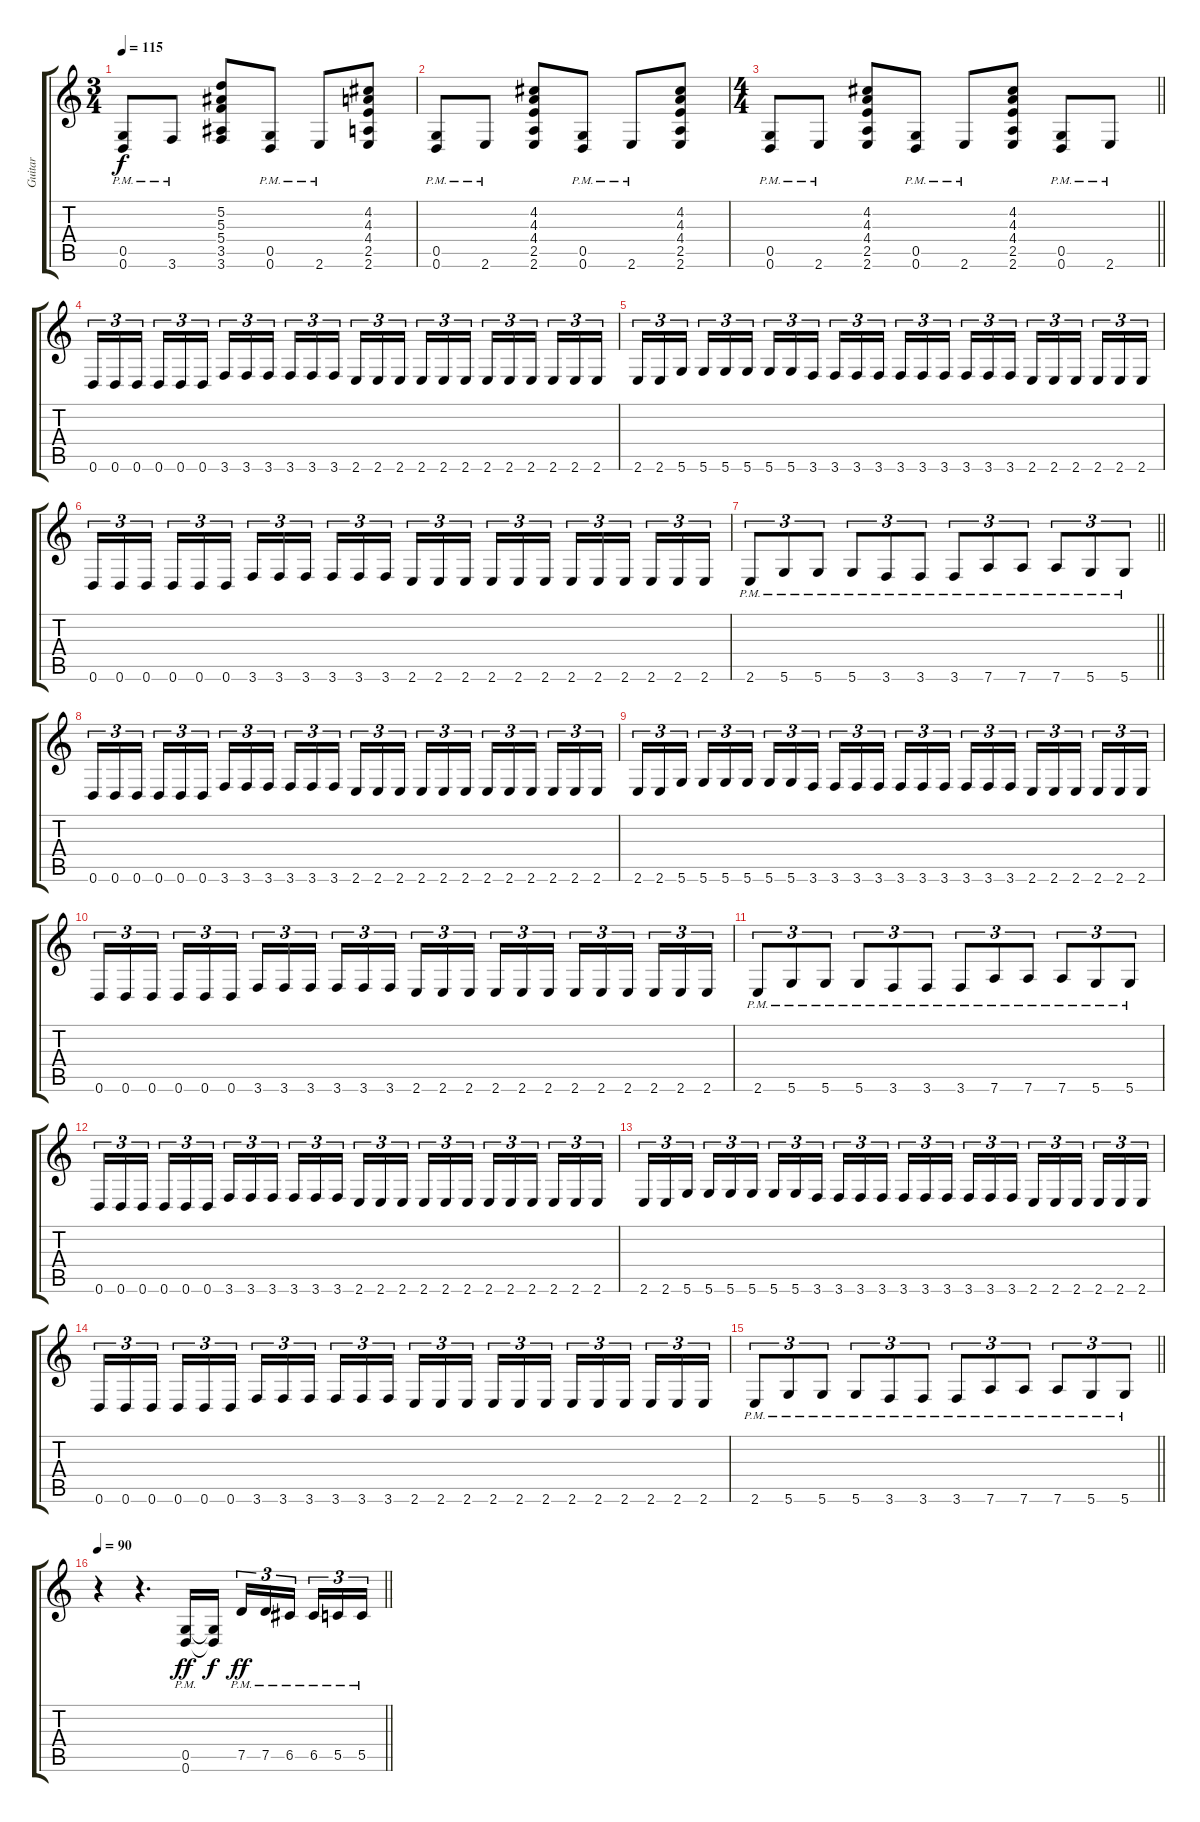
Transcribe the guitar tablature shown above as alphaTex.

\track ("Guitar" "Guitar") {instrument overdrivenguitar}
\staff {score tabs}
\tuning (D4 A3 F3 C3 G2 D2) {hide}
\ts (3 4)
\tempo 115
\clef g2
\ks c
(0.5{pm} 0.6{pm}).8{dy f} 3.6{pm}.8 (5.2 5.3 5.4 3.5 3.6).8 (0.5{pm} 0.6{pm}).8 2.6{pm}.8 (4.2 4.3 4.4 2.5 2.6).8 |
(0.5{pm} 0.6{pm}).8 2.6{pm}.8 (4.2 4.3 4.4 2.5 2.6).8 (0.5{pm} 0.6{pm}).8 2.6{pm}.8 (4.2 4.3 4.4 2.5 2.6).8 |
\ts (4 4)
\barLineRight lightlight
(0.5{pm} 0.6{pm}).8 2.6{pm}.8 (4.2 4.3 4.4 2.5 2.6).8 (0.5{pm} 0.6{pm}).8 2.6{pm}.8 (4.2 4.3 4.4 2.5 2.6).8 (0.5{pm} 0.6{pm}).8 2.6{pm}.8 |
\section ("" "")
0.6.16{tu (3 2)} 0.6.16{tu (3 2)} 0.6.16{tu (3 2) beam splitsecondary} 0.6.16{tu (3 2)} 0.6.16{tu (3 2)} 0.6.16{tu (3 2)} 3.6.16{tu (3 2)} 3.6.16{tu (3 2)} 3.6.16{tu (3 2) beam splitsecondary} 3.6.16{tu (3 2)} 3.6.16{tu (3 2)} 3.6.16{tu (3 2)} 2.6.16{tu (3 2)} 2.6.16{tu (3 2)} 2.6.16{tu (3 2) beam splitsecondary} 2.6.16{tu (3 2)} 2.6.16{tu (3 2)} 2.6.16{tu (3 2)} 2.6.16{tu (3 2)} 2.6.16{tu (3 2)} 2.6.16{tu (3 2) beam splitsecondary} 2.6.16{tu (3 2)} 2.6.16{tu (3 2)} 2.6.16{tu (3 2)} |
2.6.16{tu (3 2)} 2.6.16{tu (3 2)} 5.6.16{tu (3 2) beam splitsecondary} 5.6.16{tu (3 2)} 5.6.16{tu (3 2)} 5.6.16{tu (3 2)} 5.6.16{tu (3 2)} 5.6.16{tu (3 2)} 3.6.16{tu (3 2) beam splitsecondary} 3.6.16{tu (3 2)} 3.6.16{tu (3 2)} 3.6.16{tu (3 2)} 3.6.16{tu (3 2)} 3.6.16{tu (3 2)} 3.6.16{tu (3 2) beam splitsecondary} 3.6.16{tu (3 2)} 3.6.16{tu (3 2)} 3.6.16{tu (3 2)} 2.6.16{tu (3 2)} 2.6.16{tu (3 2)} 2.6.16{tu (3 2) beam splitsecondary} 2.6.16{tu (3 2)} 2.6.16{tu (3 2)} 2.6.16{tu (3 2)} |
0.6.16{tu (3 2)} 0.6.16{tu (3 2)} 0.6.16{tu (3 2) beam splitsecondary} 0.6.16{tu (3 2)} 0.6.16{tu (3 2)} 0.6.16{tu (3 2)} 3.6.16{tu (3 2)} 3.6.16{tu (3 2)} 3.6.16{tu (3 2) beam splitsecondary} 3.6.16{tu (3 2)} 3.6.16{tu (3 2)} 3.6.16{tu (3 2)} 2.6.16{tu (3 2)} 2.6.16{tu (3 2)} 2.6.16{tu (3 2) beam splitsecondary} 2.6.16{tu (3 2)} 2.6.16{tu (3 2)} 2.6.16{tu (3 2)} 2.6.16{tu (3 2)} 2.6.16{tu (3 2)} 2.6.16{tu (3 2) beam splitsecondary} 2.6.16{tu (3 2)} 2.6.16{tu (3 2)} 2.6.16{tu (3 2)} |
\barLineRight lightlight
2.6{pm}.8{tu (3 2)} 5.6{pm}.8{tu (3 2)} 5.6{pm}.8{tu (3 2)} 5.6{pm}.8{tu (3 2)} 3.6{pm}.8{tu (3 2)} 3.6{pm}.8{tu (3 2)} 3.6{pm}.8{tu (3 2)} 7.6{pm}.8{tu (3 2)} 7.6{pm}.8{tu (3 2)} 7.6{pm}.8{tu (3 2)} 5.6{pm}.8{tu (3 2)} 5.6{pm}.8{tu (3 2)} |
0.6.16{tu (3 2)} 0.6.16{tu (3 2)} 0.6.16{tu (3 2) beam splitsecondary} 0.6.16{tu (3 2)} 0.6.16{tu (3 2)} 0.6.16{tu (3 2)} 3.6.16{tu (3 2)} 3.6.16{tu (3 2)} 3.6.16{tu (3 2) beam splitsecondary} 3.6.16{tu (3 2)} 3.6.16{tu (3 2)} 3.6.16{tu (3 2)} 2.6.16{tu (3 2)} 2.6.16{tu (3 2)} 2.6.16{tu (3 2) beam splitsecondary} 2.6.16{tu (3 2)} 2.6.16{tu (3 2)} 2.6.16{tu (3 2)} 2.6.16{tu (3 2)} 2.6.16{tu (3 2)} 2.6.16{tu (3 2) beam splitsecondary} 2.6.16{tu (3 2)} 2.6.16{tu (3 2)} 2.6.16{tu (3 2)} |
2.6.16{tu (3 2)} 2.6.16{tu (3 2)} 5.6.16{tu (3 2) beam splitsecondary} 5.6.16{tu (3 2)} 5.6.16{tu (3 2)} 5.6.16{tu (3 2)} 5.6.16{tu (3 2)} 5.6.16{tu (3 2)} 3.6.16{tu (3 2) beam splitsecondary} 3.6.16{tu (3 2)} 3.6.16{tu (3 2)} 3.6.16{tu (3 2)} 3.6.16{tu (3 2)} 3.6.16{tu (3 2)} 3.6.16{tu (3 2) beam splitsecondary} 3.6.16{tu (3 2)} 3.6.16{tu (3 2)} 3.6.16{tu (3 2)} 2.6.16{tu (3 2)} 2.6.16{tu (3 2)} 2.6.16{tu (3 2) beam splitsecondary} 2.6.16{tu (3 2)} 2.6.16{tu (3 2)} 2.6.16{tu (3 2)} |
0.6.16{tu (3 2)} 0.6.16{tu (3 2)} 0.6.16{tu (3 2) beam splitsecondary} 0.6.16{tu (3 2)} 0.6.16{tu (3 2)} 0.6.16{tu (3 2)} 3.6.16{tu (3 2)} 3.6.16{tu (3 2)} 3.6.16{tu (3 2) beam splitsecondary} 3.6.16{tu (3 2)} 3.6.16{tu (3 2)} 3.6.16{tu (3 2)} 2.6.16{tu (3 2)} 2.6.16{tu (3 2)} 2.6.16{tu (3 2) beam splitsecondary} 2.6.16{tu (3 2)} 2.6.16{tu (3 2)} 2.6.16{tu (3 2)} 2.6.16{tu (3 2)} 2.6.16{tu (3 2)} 2.6.16{tu (3 2) beam splitsecondary} 2.6.16{tu (3 2)} 2.6.16{tu (3 2)} 2.6.16{tu (3 2)} |
2.6{pm}.8{tu (3 2)} 5.6{pm}.8{tu (3 2)} 5.6{pm}.8{tu (3 2)} 5.6{pm}.8{tu (3 2)} 3.6{pm}.8{tu (3 2)} 3.6{pm}.8{tu (3 2)} 3.6{pm}.8{tu (3 2)} 7.6{pm}.8{tu (3 2)} 7.6{pm}.8{tu (3 2)} 7.6{pm}.8{tu (3 2)} 5.6{pm}.8{tu (3 2)} 5.6{pm}.8{tu (3 2)} |
0.6.16{tu (3 2)} 0.6.16{tu (3 2)} 0.6.16{tu (3 2) beam splitsecondary} 0.6.16{tu (3 2)} 0.6.16{tu (3 2)} 0.6.16{tu (3 2)} 3.6.16{tu (3 2)} 3.6.16{tu (3 2)} 3.6.16{tu (3 2) beam splitsecondary} 3.6.16{tu (3 2)} 3.6.16{tu (3 2)} 3.6.16{tu (3 2)} 2.6.16{tu (3 2)} 2.6.16{tu (3 2)} 2.6.16{tu (3 2) beam splitsecondary} 2.6.16{tu (3 2)} 2.6.16{tu (3 2)} 2.6.16{tu (3 2)} 2.6.16{tu (3 2)} 2.6.16{tu (3 2)} 2.6.16{tu (3 2) beam splitsecondary} 2.6.16{tu (3 2)} 2.6.16{tu (3 2)} 2.6.16{tu (3 2)} |
2.6.16{tu (3 2)} 2.6.16{tu (3 2)} 5.6.16{tu (3 2) beam splitsecondary} 5.6.16{tu (3 2)} 5.6.16{tu (3 2)} 5.6.16{tu (3 2)} 5.6.16{tu (3 2)} 5.6.16{tu (3 2)} 3.6.16{tu (3 2) beam splitsecondary} 3.6.16{tu (3 2)} 3.6.16{tu (3 2)} 3.6.16{tu (3 2)} 3.6.16{tu (3 2)} 3.6.16{tu (3 2)} 3.6.16{tu (3 2) beam splitsecondary} 3.6.16{tu (3 2)} 3.6.16{tu (3 2)} 3.6.16{tu (3 2)} 2.6.16{tu (3 2)} 2.6.16{tu (3 2)} 2.6.16{tu (3 2) beam splitsecondary} 2.6.16{tu (3 2)} 2.6.16{tu (3 2)} 2.6.16{tu (3 2)} |
0.6.16{tu (3 2)} 0.6.16{tu (3 2)} 0.6.16{tu (3 2) beam splitsecondary} 0.6.16{tu (3 2)} 0.6.16{tu (3 2)} 0.6.16{tu (3 2)} 3.6.16{tu (3 2)} 3.6.16{tu (3 2)} 3.6.16{tu (3 2) beam splitsecondary} 3.6.16{tu (3 2)} 3.6.16{tu (3 2)} 3.6.16{tu (3 2)} 2.6.16{tu (3 2)} 2.6.16{tu (3 2)} 2.6.16{tu (3 2) beam splitsecondary} 2.6.16{tu (3 2)} 2.6.16{tu (3 2)} 2.6.16{tu (3 2)} 2.6.16{tu (3 2)} 2.6.16{tu (3 2)} 2.6.16{tu (3 2) beam splitsecondary} 2.6.16{tu (3 2)} 2.6.16{tu (3 2)} 2.6.16{tu (3 2)} |
\barLineRight lightlight
2.6{pm}.8{tu (3 2)} 5.6{pm}.8{tu (3 2)} 5.6{pm}.8{tu (3 2)} 5.6{pm}.8{tu (3 2)} 3.6{pm}.8{tu (3 2)} 3.6{pm}.8{tu (3 2)} 3.6{pm}.8{tu (3 2)} 7.6{pm}.8{tu (3 2)} 7.6{pm}.8{tu (3 2)} 7.6{pm}.8{tu (3 2)} 5.6{pm}.8{tu (3 2)} 5.6{pm}.8{tu (3 2)} |
\section ("" "")
\tempo 90
\barLineRight lightlight
r.4 r.4{d} (0.5{pm} 0.6{pm}).16{dy ff} (0.5{t} 0.6{t}).16{dy f} 7.5{pm}.16{tu (3 2) dy ff} 7.5{pm}.16{tu (3 2)} 6.5{pm}.16{tu (3 2) beam splitsecondary} 6.5{pm}.16{tu (3 2)} 5.5{pm}.16{tu (3 2)} 5.5{pm}.16{tu (3 2)}
